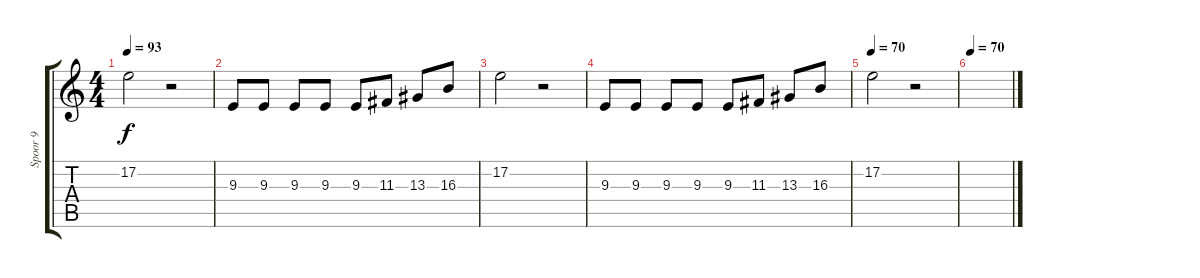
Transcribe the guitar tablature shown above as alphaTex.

\track ("Spoor 9" "Spoor 9") {instrument choiraahs}
\staff {score tabs}
\tuning (E4 B3 G3 D3 A2 E2) {hide}
\ts (4 4)
\tempo 93
\clef g2
\ks c
17.2.2{dy f} r.2 |
9.3.8{volume 10} 9.3.8 9.3.8 9.3.8 9.3.8 11.3.8 13.3.8 16.3.8 |
17.2.2 r.2 |
9.3.8{volume 10} 9.3.8 9.3.8 9.3.8 9.3.8 11.3.8 13.3.8 16.3.8 |
\tempo 70
17.2.2{volume 16} r.2 |
\tempo 70
